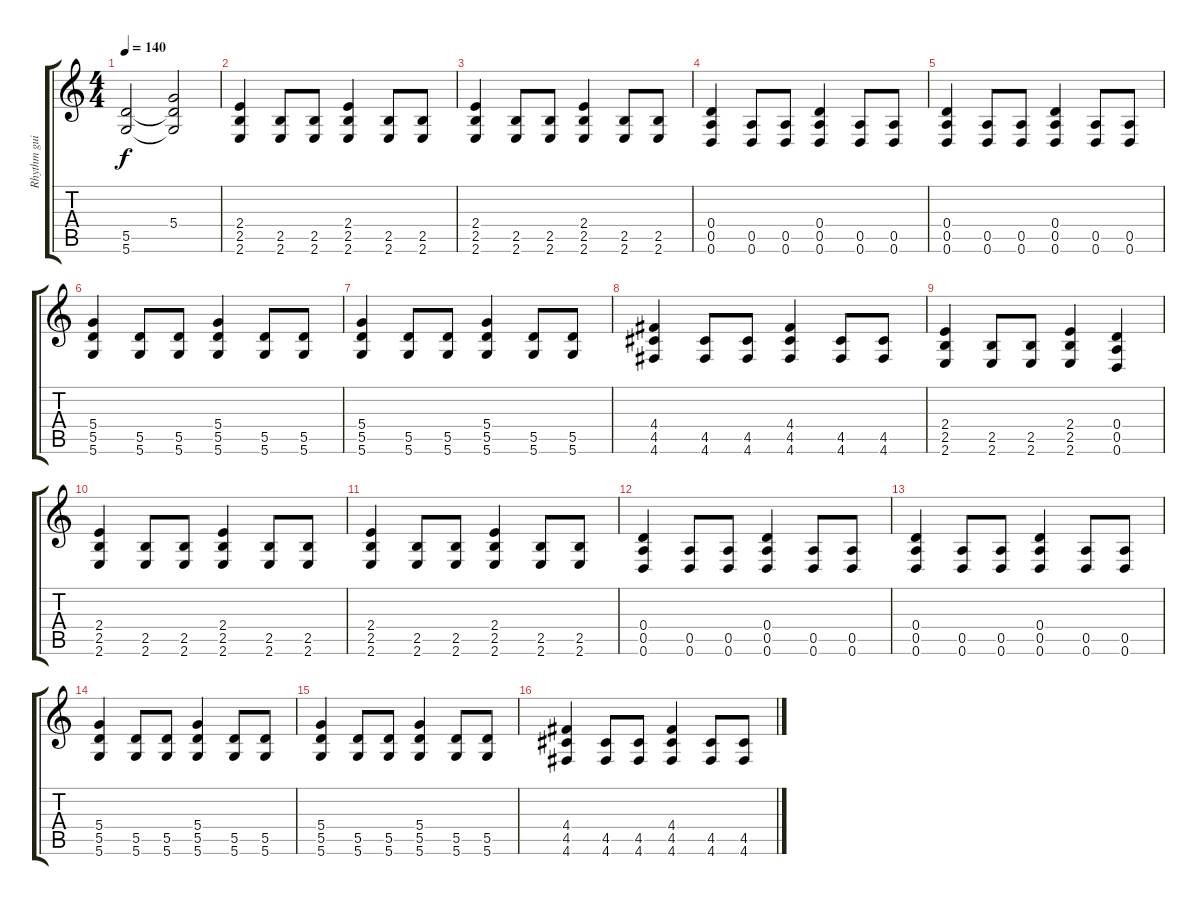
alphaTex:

\track ("Rhythm guitar" "Rhythm gui") {instrument distortionguitar}
\staff {score tabs}
\tuning (E4 B3 G3 D3 A2 D2) {hide}
\ts (4 4)
\tempo 140
\clef g2
\ks c
(5.5{t} 5.6{t}).2{dy f} (5.4{t} 5.5{t} 5.6{t}).2 |
(2.4 2.5 2.6).4 (2.5 2.6).8 (2.5 2.6).8 (2.4 2.5 2.6).4 (2.5 2.6).8 (2.5 2.6).8 |
(2.4 2.5 2.6).4 (2.5 2.6).8 (2.5 2.6).8 (2.4 2.5 2.6).4 (2.5 2.6).8 (2.5 2.6).8 |
(0.4 0.5 0.6).4 (0.5 0.6).8 (0.5 0.6).8 (0.4 0.5 0.6).4 (0.5 0.6).8 (0.5 0.6).8 |
(0.4 0.5 0.6).4 (0.5 0.6).8 (0.5 0.6).8 (0.4 0.5 0.6).4 (0.5 0.6).8 (0.5 0.6).8 |
(5.4 5.5 5.6).4 (5.5 5.6).8 (5.5 5.6).8 (5.4 5.5 5.6).4 (5.5 5.6).8 (5.5 5.6).8 |
(5.4 5.5 5.6).4 (5.5 5.6).8 (5.5 5.6).8 (5.4 5.5 5.6).4 (5.5 5.6).8 (5.5 5.6).8 |
(4.4 4.5 4.6).4 (4.5 4.6).8 (4.5 4.6).8 (4.4 4.5 4.6).4 (4.5 4.6).8 (4.5 4.6).8 |
(2.4 2.5 2.6).4 (2.5 2.6).8 (2.5 2.6).8 (2.4 2.5 2.6).4 (0.4 0.5 0.6).4 |
(2.4 2.5 2.6).4 (2.5 2.6).8 (2.5 2.6).8 (2.4 2.5 2.6).4 (2.5 2.6).8 (2.5 2.6).8 |
(2.4 2.5 2.6).4 (2.5 2.6).8 (2.5 2.6).8 (2.4 2.5 2.6).4 (2.5 2.6).8 (2.5 2.6).8 |
(0.4 0.5 0.6).4 (0.5 0.6).8 (0.5 0.6).8 (0.4 0.5 0.6).4 (0.5 0.6).8 (0.5 0.6).8 |
(0.4 0.5 0.6).4 (0.5 0.6).8 (0.5 0.6).8 (0.4 0.5 0.6).4 (0.5 0.6).8 (0.5 0.6).8 |
(5.4 5.5 5.6).4 (5.5 5.6).8 (5.5 5.6).8 (5.4 5.5 5.6).4 (5.5 5.6).8 (5.5 5.6).8 |
(5.4 5.5 5.6).4 (5.5 5.6).8 (5.5 5.6).8 (5.4 5.5 5.6).4 (5.5 5.6).8 (5.5 5.6).8 |
(4.4 4.5 4.6).4 (4.5 4.6).8 (4.5 4.6).8 (4.4 4.5 4.6).4 (4.5 4.6).8 (4.5 4.6).8
